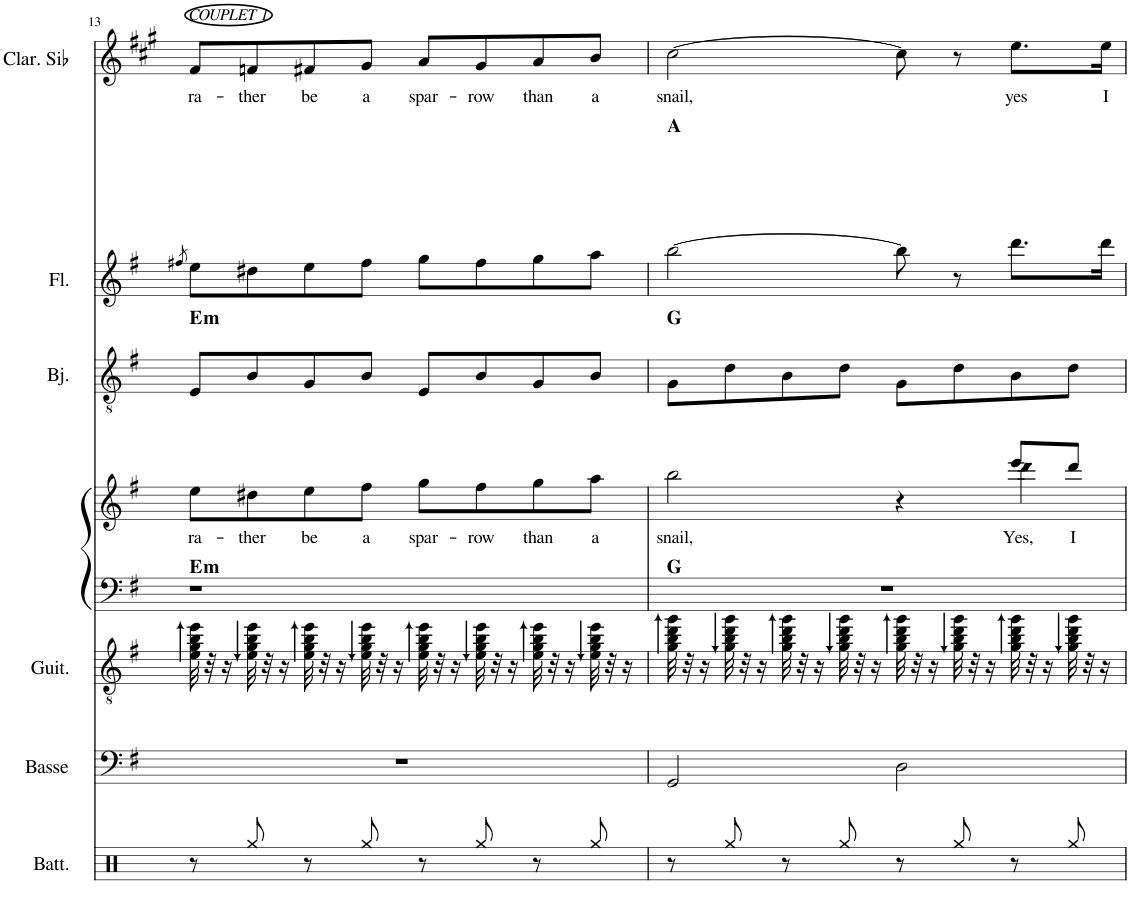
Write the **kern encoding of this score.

**kern	**kern	**kern	**kern	**kern	**text	**harte	**kern	**kern	**harte	**kern	**text	**harte
*part7	*part6	*part5	*part4	*part4	*part4	*part4	*part3	*part2	*part2	*part1	*part1	*part1
*staff8	*staff7	*staff6	*staff5	*staff4	*staff4	*	*staff3	*staff2	*	*staff1	*staff1	*
*I"Batterie	*I"Basse acoustique	*I"Guitare classique	*I"Piano-chant	*	*	*	*I"Banjo	*I"Flûte	*	*I"Clarinette en Sib	*	*
*I'Batt.	*I'Basse	*I'Guit.	*I'Pno	*	*	*	*I'Bj.	*I'Fl.	*	*I'Clar. Sib	*	*
!!LO:PB:g=z
*clefX	*clefF4	*clefGv2	*clefF4	*clefG2	*	*	*clefGv2	*clefG2	*	*clefG2	*	*
*	*Trd7c12	*	*	*	*	*	*	*	*	*Trd1c2	*	*
*k[f#]	*k[f#]	*k[f#]	*k[f#]	*k[f#]	*	*	*k[f#]	*k[f#]	*	*k[f#c#g#]	*	*
*M4/4	*M4/4	*M4/4	*M4/4	*M4/4	*	*	*M4/4	*M4/4	*	*M4/4	*	*
=13	=13	=13	=13	=13	=13	=13	=13	=13	=13	=13	=13	=13
.	.	.	.	.	.	.	.	8qff#X/	.	.	.	.
!	!	!	!	!	!	!	!	!	!	!LO:TX:a:i:t=COUPLET 1	!	!
!	!	!	!	!	!LO:LY:b	!LO:H:kt=m	!	!	!LO:H:kt=m	!	!LO:LY:b	!
8r	1r	32e\ 32g\ 32b\ 32ee\	1r	8ee\L	ra-	E:min	8E/L	8ee\L	E:min	8f#/L	ra-	.
.	.	32r	.	.	.	.	.	.	.	.	.	.
.	.	16r	.	.	.	.	.	.	.	.	.	.
!	!	!	!	!	!LO:LY:b	!	!	!	!	!	!LO:LY:b	!
8Rgg/	.	32e\ 32g\ 32b\ 32ee\	.	8dd#X\	-ther	.	8B/	8dd#X\	.	8fn/	-ther	.
.	.	32r	.	.	.	.	.	.	.	.	.	.
.	.	16r	.	.	.	.	.	.	.	.	.	.
!	!	!	!	!	!LO:LY:b	!	!	!	!	!	!LO:LY:b	!
8r	.	32e\ 32g\ 32b\ 32ee\	.	8ee\	be	.	8G/	8ee\	.	8f#X/	be	.
.	.	32r	.	.	.	.	.	.	.	.	.	.
.	.	16r	.	.	.	.	.	.	.	.	.	.
!	!	!	!	!	!LO:LY:b	!	!	!	!	!	!LO:LY:b	!
8Rgg/	.	32e\ 32g\ 32b\ 32ee\	.	8ff#\J	a	.	8B/J	8ff#\J	.	8g#/J	a	.
.	.	32r	.	.	.	.	.	.	.	.	.	.
.	.	16r	.	.	.	.	.	.	.	.	.	.
!	!	!	!	!	!LO:LY:b	!	!	!	!	!	!LO:LY:b	!
8r	.	32e\ 32g\ 32b\ 32ee\	.	8gg\L	spar-	.	8E/L	8gg\L	.	8a/L	spar-	.
.	.	32r	.	.	.	.	.	.	.	.	.	.
.	.	16r	.	.	.	.	.	.	.	.	.	.
!	!	!	!	!	!LO:LY:b	!	!	!	!	!	!LO:LY:b	!
8Rgg/	.	32e\ 32g\ 32b\ 32ee\	.	8ff#\	-row	.	8B/	8ff#\	.	8g#/	-row	.
.	.	32r	.	.	.	.	.	.	.	.	.	.
.	.	16r	.	.	.	.	.	.	.	.	.	.
!	!	!	!	!	!LO:LY:b	!	!	!	!	!	!LO:LY:b	!
8r	.	32e\ 32g\ 32b\ 32ee\	.	8gg\	than	.	8G/	8gg\	.	8a/	than	.
.	.	32r	.	.	.	.	.	.	.	.	.	.
.	.	16r	.	.	.	.	.	.	.	.	.	.
!	!	!	!	!	!LO:LY:b	!	!	!	!	!	!LO:LY:b	!
8Rgg/	.	32e\ 32g\ 32b\ 32ee\	.	8aa\J	a	.	8B/J	8aa\J	.	8b/J	a	.
.	.	32r	.	.	.	.	.	.	.	.	.	.
.	.	16r	.	.	.	.	.	.	.	.	.	.
=14	=14	=14	=14	=14	=14	=14	=14	=14	=14	=14	=14	=14
!	!	!	!	!	!LO:LY:b	!	!	!	!	!	!LO:LY:b	!
*	*	*	*	*^	*	*	*	*	*	*	*	*
8r	2GG/	32g\ 32b\ 32dd\ 32gg\	1r	2bb\	2.ryy	snail,	G:maj	8G\L	[2bb\	G:maj	[2cc#\	snail,	A:maj
.	.	32r	.	.	.	.	.	.	.	.	.	.	.
.	.	16r	.	.	.	.	.	.	.	.	.	.	.
8Rgg/	.	32g\ 32b\ 32dd\ 32gg\	.	.	.	.	.	8d\	.	.	.	.	.
.	.	32r	.	.	.	.	.	.	.	.	.	.	.
.	.	16r	.	.	.	.	.	.	.	.	.	.	.
8r	.	32g\ 32b\ 32dd\ 32gg\	.	.	.	.	.	8B\	.	.	.	.	.
.	.	32r	.	.	.	.	.	.	.	.	.	.	.
.	.	16r	.	.	.	.	.	.	.	.	.	.	.
8Rgg/	.	32g\ 32b\ 32dd\ 32gg\	.	.	.	.	.	8d\J	.	.	.	.	.
.	.	32r	.	.	.	.	.	.	.	.	.	.	.
.	.	16r	.	.	.	.	.	.	.	.	.	.	.
8r	2D\	32g\ 32b\ 32dd\ 32gg\	.	4r	.	.	.	8G\L	8bb\]	.	8cc#\]	.	.
.	.	32r	.	.	.	.	.	.	.	.	.	.	.
.	.	16r	.	.	.	.	.	.	.	.	.	.	.
8Rgg/	.	32g\ 32b\ 32dd\ 32gg\	.	.	.	.	.	8d\	8r	.	8r	.	.
.	.	32r	.	.	.	.	.	.	.	.	.	.	.
.	.	16r	.	.	.	.	.	.	.	.	.	.	.
!	!	!	!	!	!LO:N:head=diamond	!LO:LY:b	!	!	!	!	!	!LO:LY:b	!
8r	.	32g\ 32b\ 32dd\ 32gg\	.	8eee/L	4ddd\	Yes,	.	8B\	8.ddd\L	.	8.ee\L	yes	.
.	.	32r	.	.	.	.	.	.	.	.	.	.	.
.	.	16r	.	.	.	.	.	.	.	.	.	.	.
!	!	!	!	!	!	!LO:LY:b	!	!	!	!	!	!	!
8Rgg/	.	32g\ 32b\ 32dd\ 32gg\	.	8ddd/J	.	I	.	8d\J	.	.	.	.	.
.	.	32r	.	.	.	.	.	.	.	.	.	.	.
!	!	!	!	!	!	!	!	!	!	!	!	!LO:LY:b	!
.	.	16r	.	.	.	.	.	.	16ddd\Jk	.	16ee\Jk	I	.
*	*	*	*	*v	*v	*	*	*	*	*	*	*	*
=	=	=	=	=	=	=	=	=	=	=	=	=
*-	*-	*-	*-	*-	*-	*-	*-	*-	*-	*-	*-	*-
